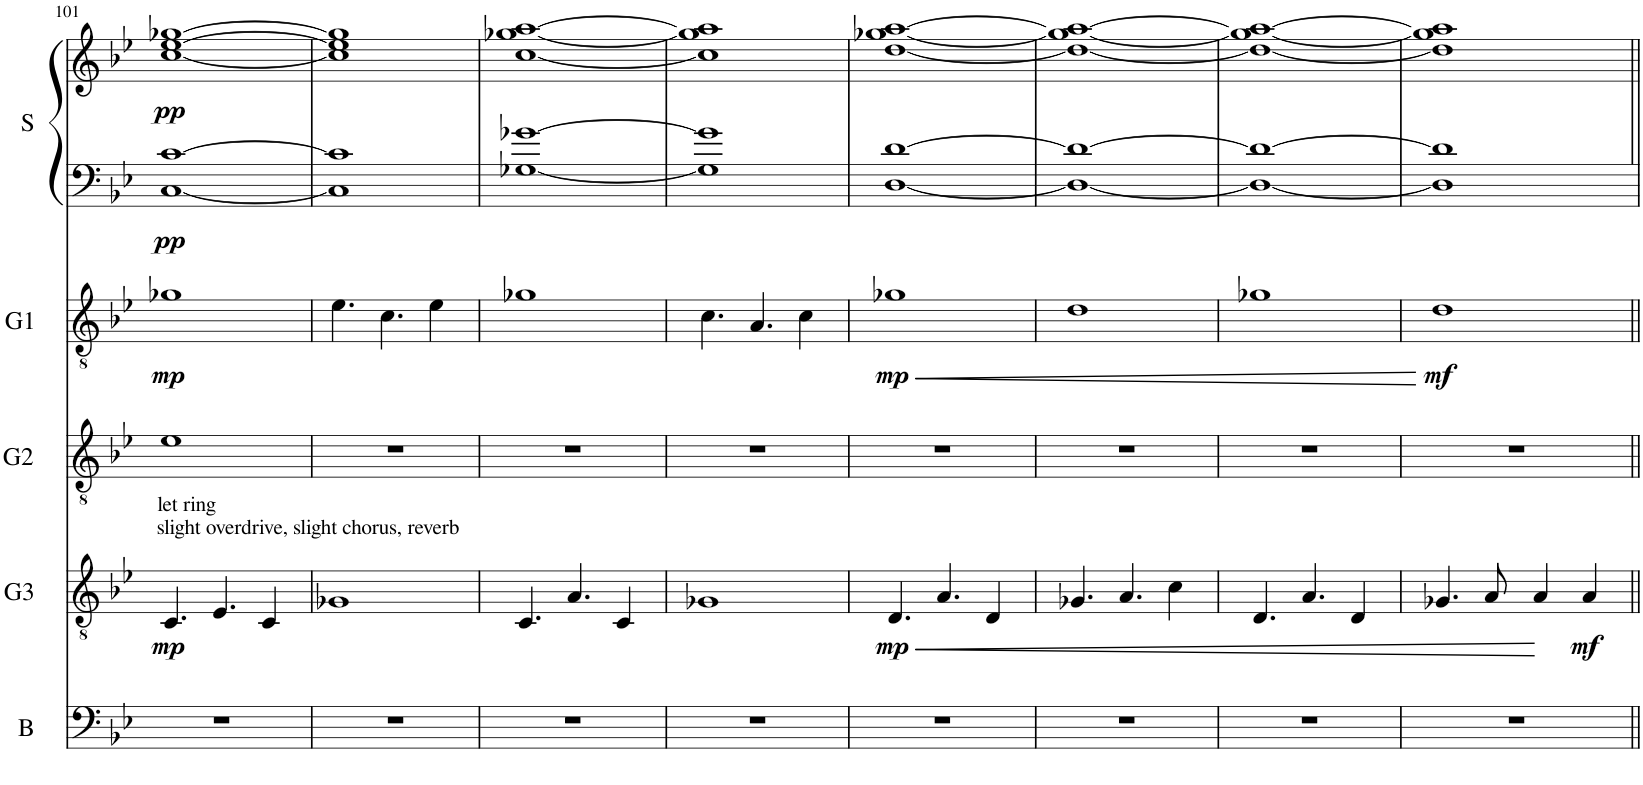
**kern	**kern	**dynam	**kern	**kern	**dynam	**kern	**kern	**dynam
*part5	*part4	*part4	*part3	*part2	*part2	*part1	*part1	*part1
*staff6	*staff5	*staff5	*staff4	*staff3	*staff3	*staff2	*staff1	*staff1/2
*I"Bass (D standard)	*I"Guitar 3 (D standard)	*	*I"Guitar 2 (D standard)	*I"Guitar 1 (D standard)	*	*I"Synth	*	*
*I'B	*I'G3	*	*I'G2	*I'G1	*	*I'S	*	*
!!LO:PB:g=z
*clefF4	*clefGv2	*	*clefGv2	*clefGv2	*	*clefF4	*clefG2	*
*Trd7c12	*	*	*	*	*	*	*	*
*k[b-e-]	*k[b-e-]	*	*k[b-e-]	*k[b-e-]	*	*k[b-e-]	*k[b-e-]	*
*M4/4	*M4/4	*	*M4/4	*M4/4	*	*M4/4	*M4/4	*
=101	=101	=101	=101	=101	=101	=101	=101	=101
!	!LO:TX:a:t=let ring	!	!	!	!	!	!	!
!	!LO:TX:a:t=slight overdrive, slight chorus, reverb	!	!	!	!	!	!	!
!	!	!LO:DY:b	!	!	!LO:DY:b	!	!	!LO:DY:b=2
!	!	!	!	!	!	!	!	!LO:DY:n=1:b
1r	4.C/	mp	1e-	1g-X	mp	[1C [1c	[1cc [1ee- [1gg-X	pp pp
.	4.E-/	.	.	.	.	.	.	.
.	4C/	.	.	.	.	.	.	.
=102	=102	=102	=102	=102	=102	=102	=102	=102
1r	1G-X	.	1r	4.e-\	.	1C] 1c]	1cc] 1ee-] 1gg-]	.
.	.	.	.	4.c\	.	.	.	.
.	.	.	.	4e-\	.	.	.	.
=103	=103	=103	=103	=103	=103	=103	=103	=103
1r	4.C/	.	1r	1g-X	.	[1G-X [1g-X	[1cc [1gg-X [1aa	.
.	4.A/	.	.	.	.	.	.	.
.	4C/	.	.	.	.	.	.	.
=104	=104	=104	=104	=104	=104	=104	=104	=104
1r	1G-X	.	1r	4.c\	.	1G-] 1g-]	1cc] 1gg-] 1aa]	.
.	.	.	.	4.A/	.	.	.	.
.	.	.	.	4c\	.	.	.	.
=105	=105	=105	=105	=105	=105	=105	=105	=105
!	!	!LO:HP:b	!	!	!LO:HP:b	!	!	!
!	!	!LO:DY:n=1:b	!	!	!LO:DY:n=1:b	!	!	!
1r	4.D/	< mp	1r	1g-X	< mp	[1D [1d	[1dd [1gg-X [1aa	.
.	4.A/	.	.	.	.	.	.	.
.	4D/	.	.	.	.	.	.	.
=106	=106	=106	=106	=106	=106	=106	=106	=106
1r	4.G-X/	.	1r	1d	.	1D_ 1d_	1dd_ 1gg-_ 1aa_	.
.	4.A/	.	.	.	.	.	.	.
.	4c\	.	.	.	.	.	.	.
=107	=107	=107	=107	=107	=107	=107	=107	=107
1r	4.D/	.	1r	1g-X	.	1D_ 1d_	1dd_ 1gg-_ 1aa_	.
.	4.A/	.	.	.	.	.	.	.
.	4D/	.	.	.	.	.	.	.
=108	=108	=108	=108	=108	=108	=108	=108	=108
!	!	!	!	!	!LO:DY:b	!	!	!
1r	4.G-X/	.	1r	1d	mf	1D] 1d]	1dd] 1gg-] 1aa]	.
.	8A/	.	.	.	.	.	.	.
.	4A/	.	.	.	.	.	.	.
!	!	!LO:DY:b	!	!	!	!	!	!
.	4A/	mf	.	.	.	.	.	.
.	.	[	.	.	[	.	.	.
=||	=||	=||	=||	=||	=||	=||	=||	=||
*-	*-	*-	*-	*-	*-	*-	*-	*-
